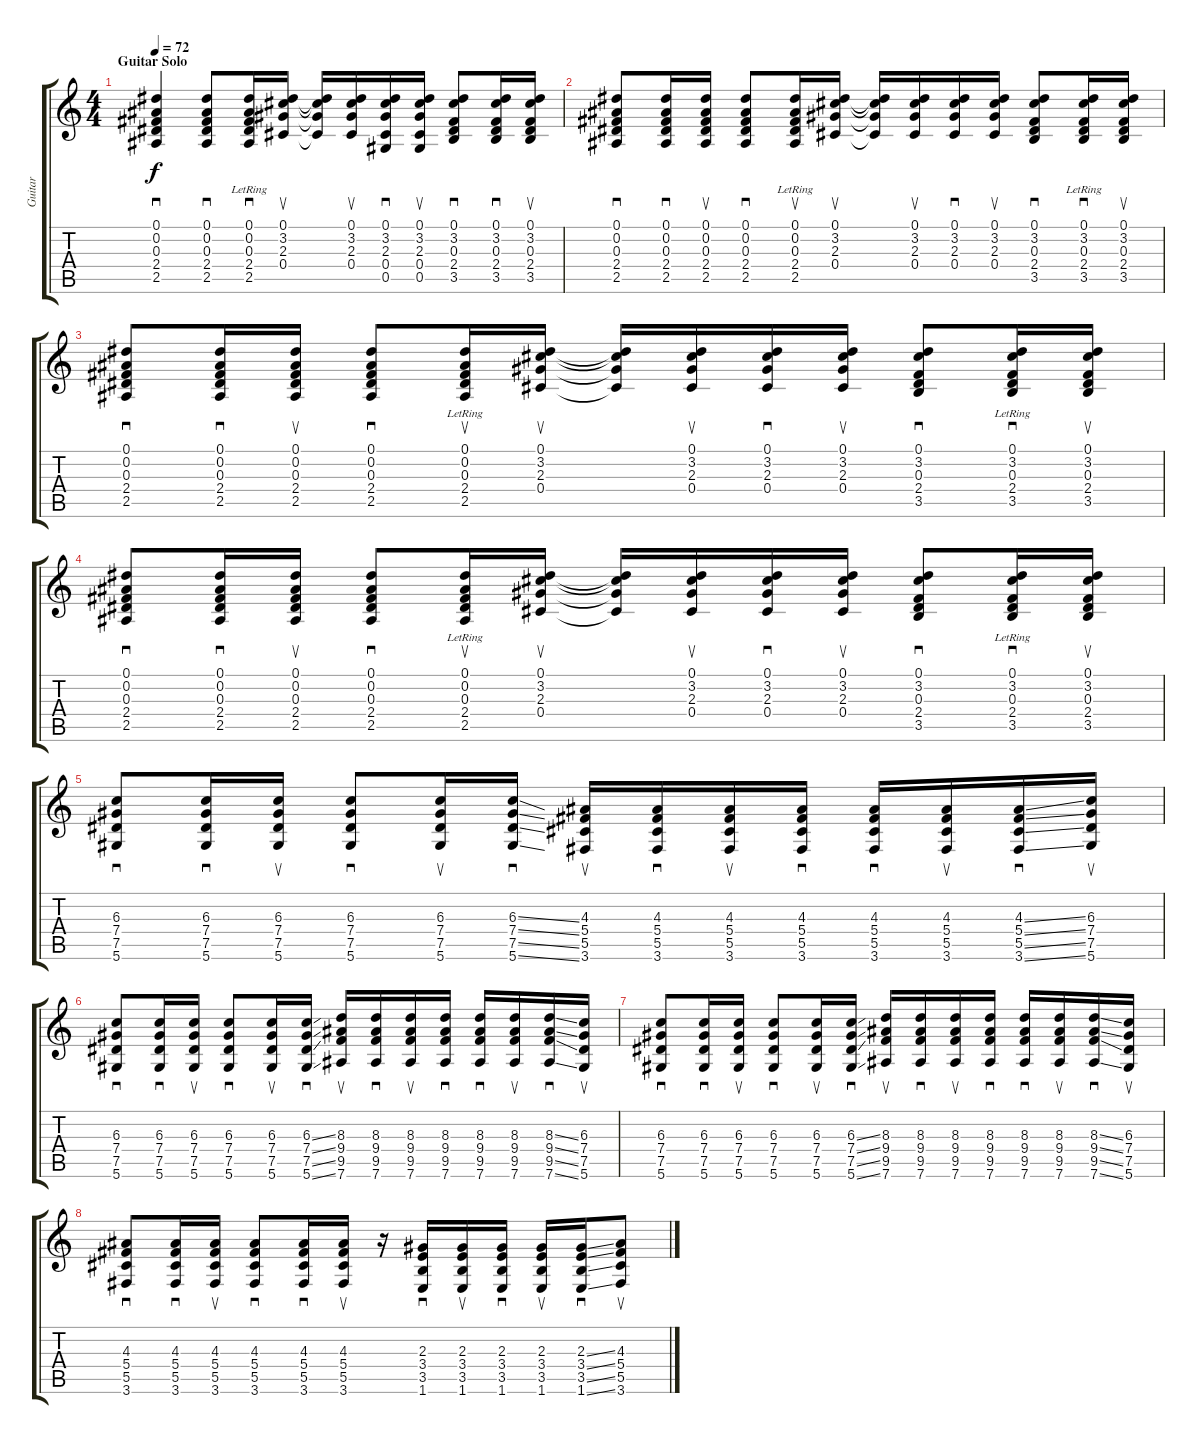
\track ("Guitar" "Guitar") {instrument acousticguitarsteel}
\staff {score tabs}
\tuning (Eb4 Bb3 Gb3 Db3 Ab2 Eb2) {hide}
\ts (4 4)
\section ("" "Guitar Solo")
\tempo 72
\clef g2
\ks c
(0.1 0.2 0.3 2.4 2.5).4{sd dy f} (0.1 0.2 0.3 2.4 2.5).8{sd} (0.1 0.2 0.3 2.4 2.5{lr}).16{sd} (0.1 3.2 2.3 0.4).16{su} (0.1{t} 3.2{t} 2.3{t} 0.4{t}).16 (0.1 3.2 2.3 0.4).16{su} (0.1 3.2 2.3 0.4 0.5).16{sd} (0.1 3.2 2.3 0.4 0.5).16{su} (0.1 3.2 0.3 2.4 3.5).8{sd} (0.1 3.2 0.3 2.4 3.5).16{sd} (0.1 3.2 0.3 2.4 3.5).16{su} |
(0.1 0.2 0.3 2.4 2.5).8{sd} (0.1 0.2 0.3 2.4 2.5).16{sd} (0.1 0.2 0.3 2.4 2.5).16{su} (0.1 0.2 0.3 2.4 2.5).8{sd} (0.1 0.2 0.3 2.4 2.5{lr}).16{su} (0.1 3.2 2.3 0.4).16{su} (0.1{t} 3.2{t} 2.3{t} 0.4{t}).16 (0.1 3.2 2.3 0.4).16{su} (0.1 3.2 2.3 0.4).16{sd} (0.1 3.2 2.3 0.4).16{su} (0.1 3.2 0.3 2.4 3.5).8{sd} (0.1{lr} 3.2 0.3 2.4 3.5).16{sd} (0.1 3.2 0.3 2.4 3.5).16{su} |
(0.1 0.2 0.3 2.4 2.5).8{sd} (0.1 0.2 0.3 2.4 2.5).16{sd} (0.1 0.2 0.3 2.4 2.5).16{su} (0.1 0.2 0.3 2.4 2.5).8{sd} (0.1 0.2 0.3 2.4 2.5{lr}).16{su} (0.1 3.2 2.3 0.4).16{su} (0.1{t} 3.2{t} 2.3{t} 0.4{t}).16 (0.1 3.2 2.3 0.4).16{su} (0.1 3.2 2.3 0.4).16{sd} (0.1 3.2 2.3 0.4).16{su} (0.1 3.2 0.3 2.4 3.5).8{sd} (0.1{lr} 3.2 0.3 2.4 3.5).16{sd} (0.1 3.2 0.3 2.4 3.5).16{su} |
(0.1 0.2 0.3 2.4 2.5).8{sd} (0.1 0.2 0.3 2.4 2.5).16{sd} (0.1 0.2 0.3 2.4 2.5).16{su} (0.1 0.2 0.3 2.4 2.5).8{sd} (0.1 0.2 0.3 2.4 2.5{lr}).16{su} (0.1 3.2 2.3 0.4).16{su} (0.1{t} 3.2{t} 2.3{t} 0.4{t}).16 (0.1 3.2 2.3 0.4).16{su} (0.1 3.2 2.3 0.4).16{sd} (0.1 3.2 2.3 0.4).16{su} (0.1 3.2 0.3 2.4 3.5).8{sd} (0.1{lr} 3.2 0.3 2.4 3.5).16{sd} (0.1 3.2 0.3 2.4 3.5).16{su} |
(6.3 7.4 7.5 5.6).8{sd} (6.3 7.4 7.5 5.6).16{sd} (6.3 7.4 7.5 5.6).16{su} (6.3 7.4 7.5 5.6).8{sd} (6.3 7.4 7.5 5.6).16{su} (6.3{ss} 7.4{ss} 7.5{ss} 5.6{ss}).16{sd} (4.3 5.4 5.5 3.6).16{su} (4.3 5.4 5.5 3.6).16{sd} (4.3 5.4 5.5 3.6).16{su} (4.3 5.4 5.5 3.6).16{sd} (4.3 5.4 5.5 3.6).16{sd} (4.3 5.4 5.5 3.6).16{su} (4.3{ss} 5.4{ss} 5.5{ss} 3.6{ss}).16{sd} (6.3 7.4 7.5 5.6).16{su} |
(6.3 7.4 7.5 5.6).8{sd} (6.3 7.4 7.5 5.6).16{sd} (6.3 7.4 7.5 5.6).16{su} (6.3 7.4 7.5 5.6).8{sd} (6.3 7.4 7.5 5.6).16{su} (6.3{ss} 7.4{ss} 7.5{ss} 5.6{ss}).16{sd} (8.3 9.4 9.5 7.6).16{su} (8.3 9.4 9.5 7.6).16{sd} (8.3 9.4 9.5 7.6).16{su} (8.3 9.4 9.5 7.6).16{sd} (8.3 9.4 9.5 7.6).16{sd} (8.3 9.4 9.5 7.6).16{su} (8.3{ss} 9.4{ss} 9.5{ss} 7.6{ss}).16{sd} (6.3 7.4 7.5 5.6).16{su} |
(6.3 7.4 7.5 5.6).8{sd} (6.3 7.4 7.5 5.6).16{sd} (6.3 7.4 7.5 5.6).16{su} (6.3 7.4 7.5 5.6).8{sd} (6.3 7.4 7.5 5.6).16{su} (6.3{ss} 7.4{ss} 7.5{ss} 5.6{ss}).16{sd} (8.3 9.4 9.5 7.6).16{su} (8.3 9.4 9.5 7.6).16{sd} (8.3 9.4 9.5 7.6).16{su} (8.3 9.4 9.5 7.6).16{sd} (8.3 9.4 9.5 7.6).16{sd} (8.3 9.4 9.5 7.6).16{su} (8.3{ss} 9.4{ss} 9.5{ss} 7.6{ss}).16{sd} (6.3 7.4 7.5 5.6).16{su} |
(4.3 5.4 5.5 3.6).8{sd} (4.3 5.4 5.5 3.6).16{sd} (4.3 5.4 5.5 3.6).16{su} (4.3 5.4 5.5 3.6).8{sd} (4.3 5.4 5.5 3.6).16{sd} (4.3 5.4 5.5 3.6).16{su} r.16 (2.3 3.4 3.5 1.6).16{sd} (2.3 3.4 3.5 1.6).16{su} (2.3 3.4 3.5 1.6).16{sd} (2.3 3.4 3.5 1.6).16{su} (2.3{ss} 3.4{ss} 3.5{ss} 1.6{ss}).16{sd} (4.3 5.4 5.5 3.6).8{su}
